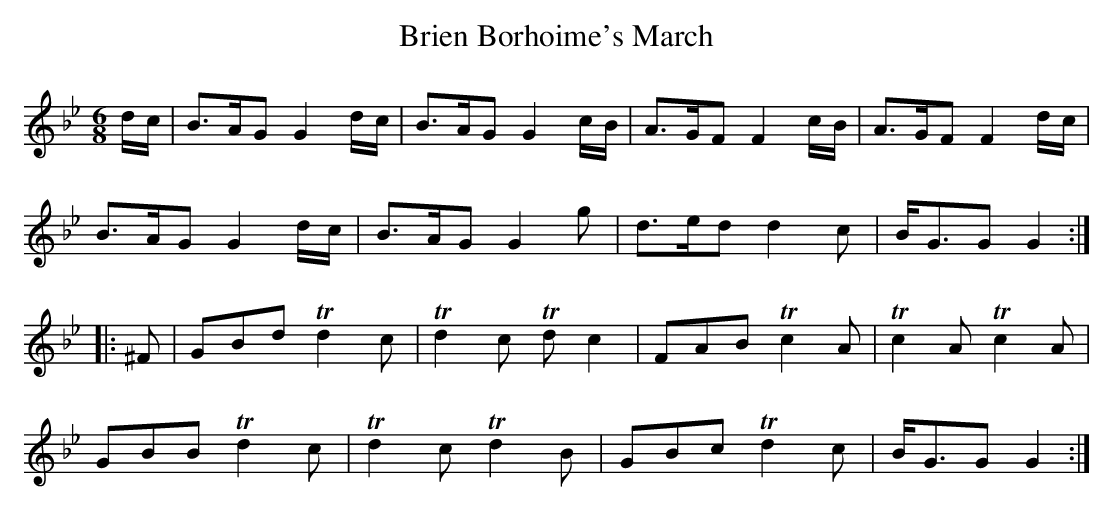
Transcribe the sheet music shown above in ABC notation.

X:1
T:Brien Borhoime's March
M:6/8
L:1/8
K:Gmin
d/c/|B>AG G2d/c/|B>AG G2 c/B/|A>GF F2 c/B/|A>GF F2 d/c/|
B>AG G2d/c/|B>AG G2g|d>ed d2c|B<GG G2:|
|:^F|GBd Td2c|Td2c Tdc2|FAB Tc2A|Tc2A Tc2A|
GBB Td2c|Td2c Td2B|GBc Td2c|B<GG G2:|]
